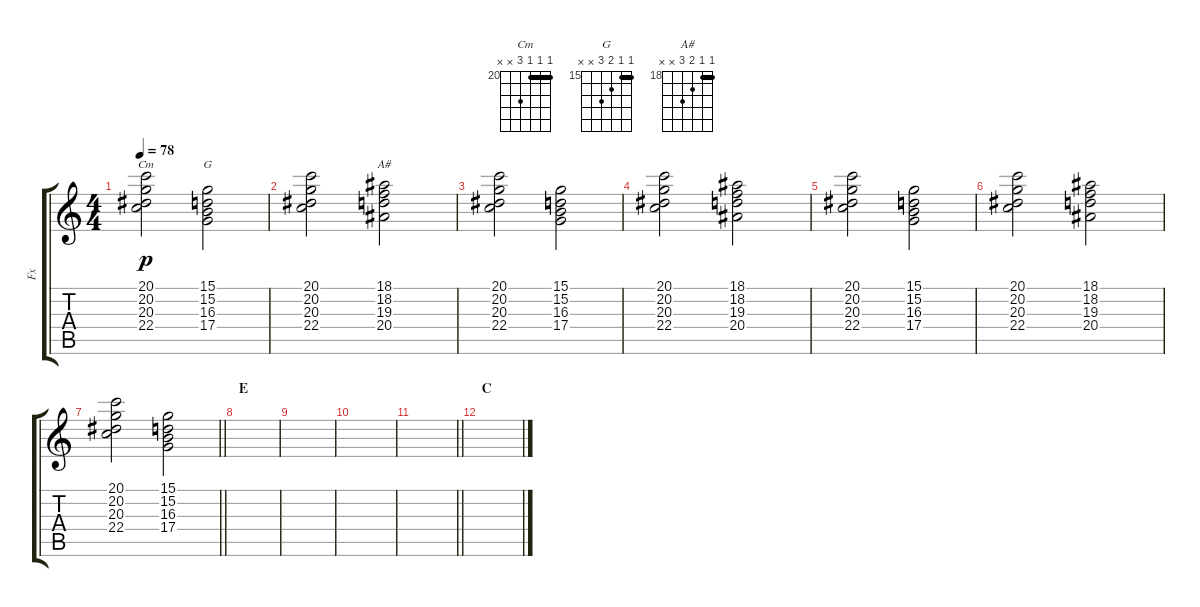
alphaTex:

\track ("Fx" "Fx") {instrument stringensemble1}
\staff {score tabs}
\tuning (E4 B3 G3 D3 A2 E2) {hide}
\chord ("Cm" 20 20 20 22 x x) {firstfret 20 barre 20}
\chord ("G" 15 15 16 17 x x) {firstfret 15 barre 15}
\chord ("A#" 18 18 19 20 x x) {firstfret 18 barre 18}
\ts (4 4)
\tempo 78
\clef g2
\ks c
(20.1 20.2 20.3 22.4).2{ch "Cm" dy p} (15.1 15.2 16.3 17.4).2{ch "G"} |
(20.1 20.2 20.3 22.4).2 (18.1 18.2 19.3 20.4).2{ch "A#"} |
(20.1 20.2 20.3 22.4).2 (15.1 15.2 16.3 17.4).2 |
(20.1 20.2 20.3 22.4).2 (18.1 18.2 19.3 20.4).2 |
(20.1 20.2 20.3 22.4).2 (15.1 15.2 16.3 17.4).2 |
(20.1 20.2 20.3 22.4).2 (18.1 18.2 19.3 20.4).2 |
\barLineRight lightlight
(20.1 20.2 20.3 22.4).2 (15.1 15.2 16.3 17.4).2 |
\section ("" "E")
|
|
|
\barLineRight lightlight
|
\section ("" "C")
